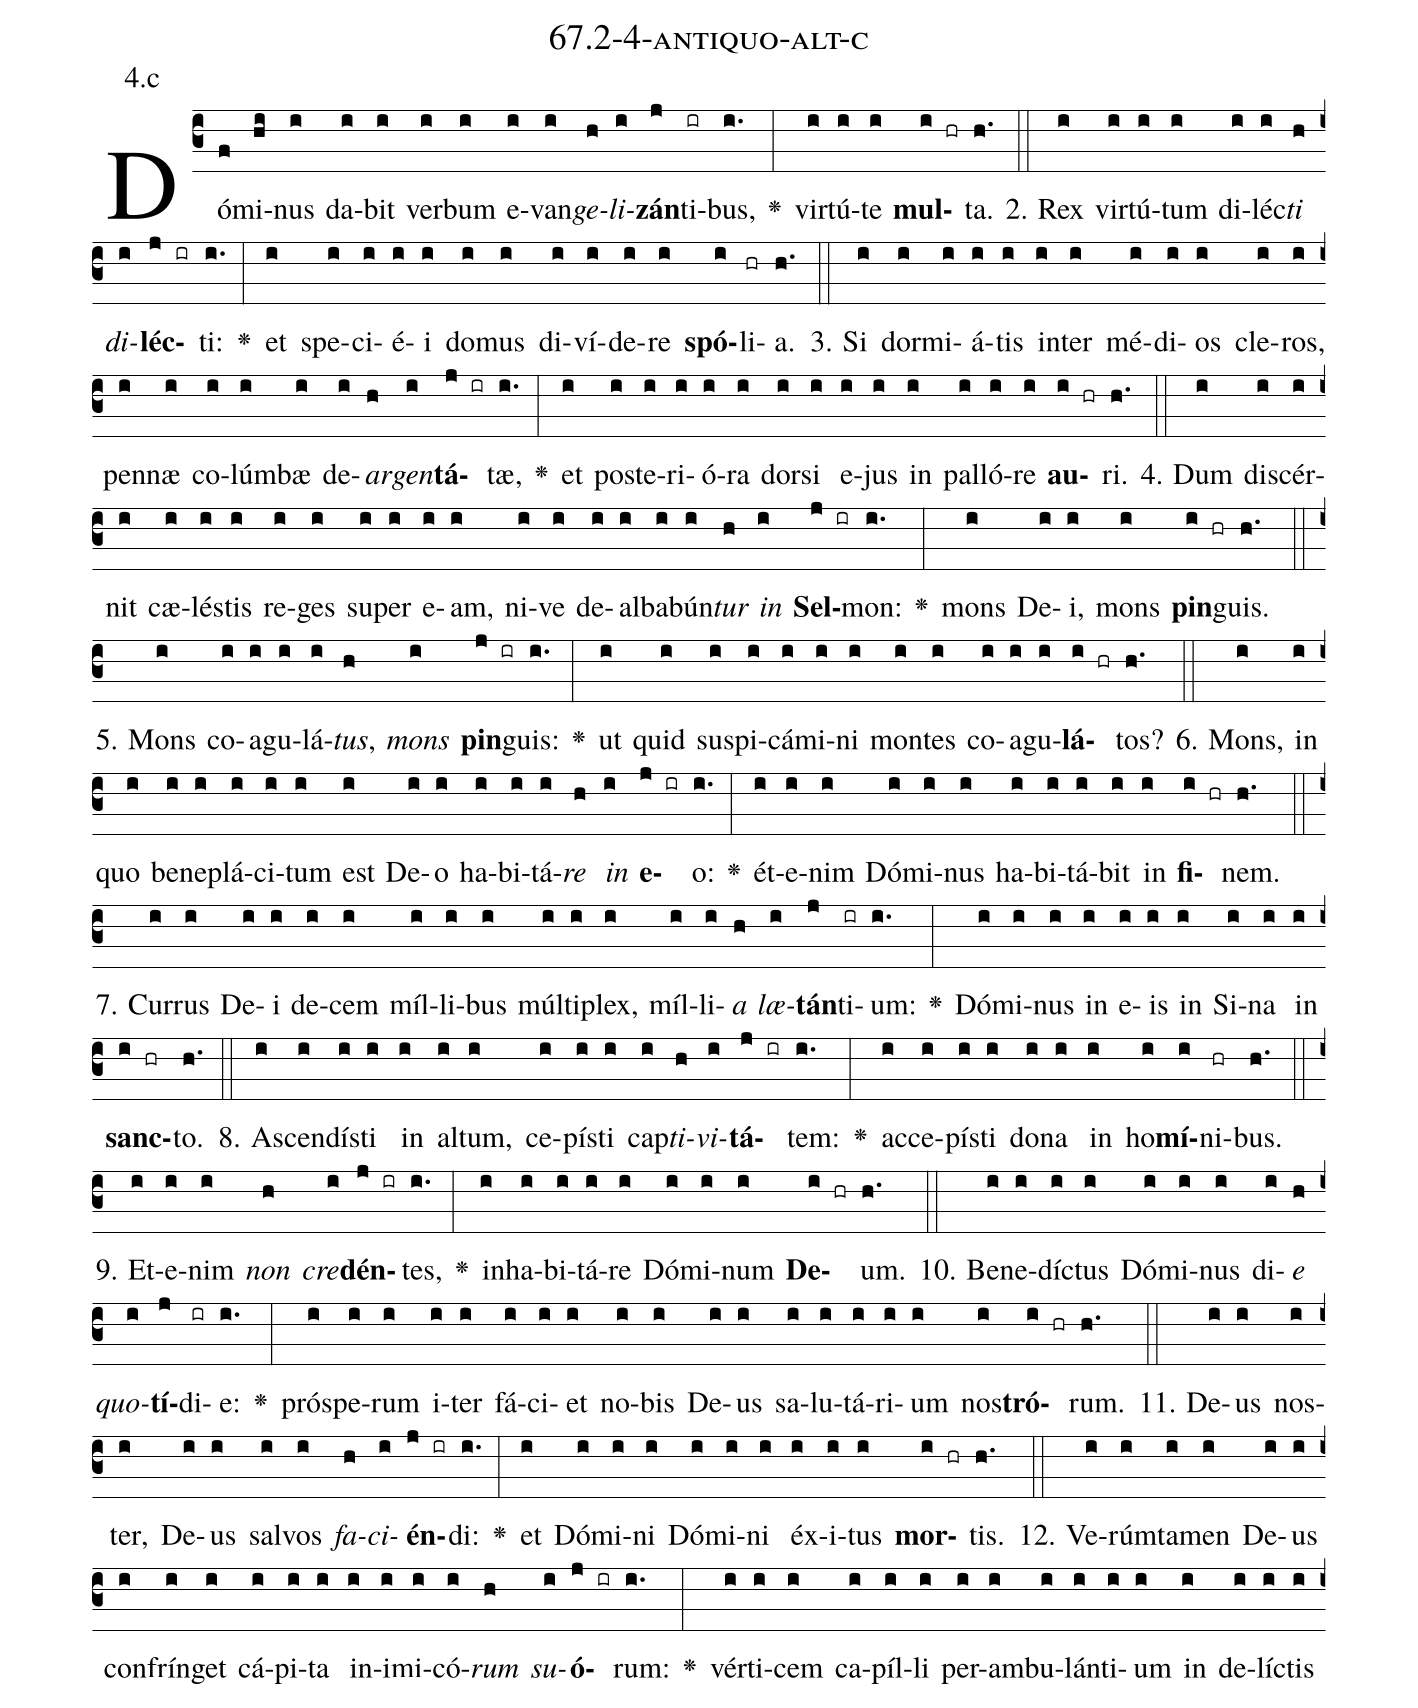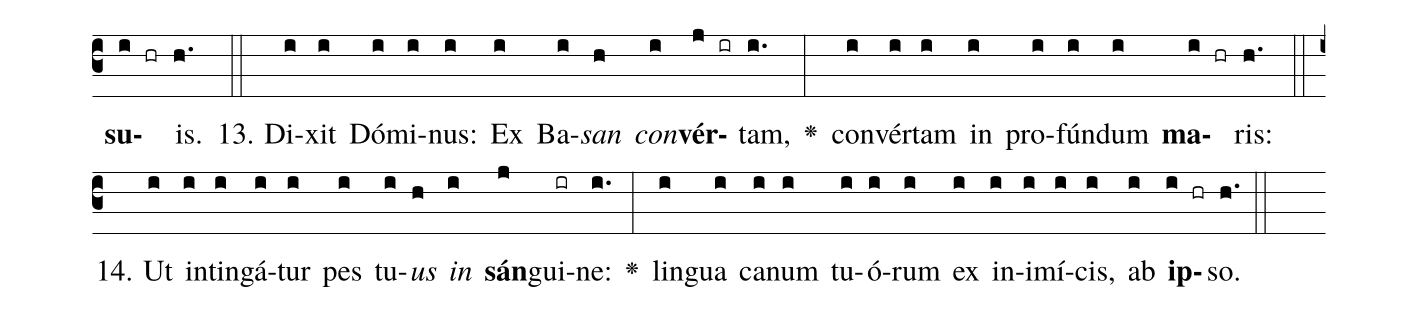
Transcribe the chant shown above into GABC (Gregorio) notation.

name: 67.2-4-antiquo-alt-c;
annotation: 4.c;
%%
(c3)Dó(f)mi(hi)nus(i) da(i)bit(i) ver(i)bum(i) e(i)van(i)<i>ge</i>(h)<i>li</i>(i)<b>zán</b>(j)ti(ir)bus,(i.) <v>\greheightstar</v>(:) vir(i)tú(i)te(i) <b>mul</b>(i hr)ta.(h.) (::)
2. Rex(i) vir(i)tú(i)tum(i) di(i)léc(i)<i>ti</i>(h) <i>di</i>(i)<b>léc</b>(j ir)ti:(i.) <v>\greheightstar</v>(:) et(i) spe(i)ci(i)é(i)i(i) do(i)mus(i) di(i)ví(i)de(i)re(i) <b>spó</b>(i)li(hr)a.(h.) (::)
3. Si(i) dor(i)mi(i)á(i)tis(i) in(i)ter(i) mé(i)di(i)os(i) cle(i)ros,(i) pen(i)næ(i) co(i)lúm(i)bæ(i) de(i)<i>ar</i>(h)<i>gen</i>(i)<b>tá</b>(j ir)tæ,(i.) <v>\greheightstar</v>(:) et(i) post(i)e(i)ri(i)ó(i)ra(i) dor(i)si(i) e(i)jus(i) in(i) pal(i)ló(i)re(i) <b>au</b>(i hr)ri.(h.) (::)
4. Dum(i) di(i)scér(i)nit(i) cæ(i)lés(i)tis(i) re(i)ges(i) su(i)per(i) e(i)am,(i) ni(i)ve(i) de(i)al(i)ba(i)bún(i)<i>tur</i>(h) <i>in</i>(i) <b>Sel</b>(j ir)mon:(i.) <v>\greheightstar</v>(:) mons(i) De(i)i,(i) mons(i) <b>pin</b>(i hr)guis.(h.) (::)
5. Mons(i) co(i)a(i)gu(i)lá(i)<i>tus</i>,(h) <i>mons</i>(i) <b>pin</b>(j ir)guis:(i.) <v>\greheightstar</v>(:) ut(i) quid(i) su(i)spi(i)cá(i)mi(i)ni(i) mon(i)tes(i) co(i)a(i)gu(i)<b>lá</b>(i hr)tos?(h.) (::)
6. Mons,(i) in(i) quo(i) be(i)ne(i)plá(i)ci(i)tum(i) est(i) De(i)o(i) ha(i)bi(i)tá(i)<i>re</i>(h) <i>in</i>(i) <b>e</b>(j ir)o:(i.) <v>\greheightstar</v>(:) ét(i)e(i)nim(i) Dó(i)mi(i)nus(i) ha(i)bi(i)tá(i)bit(i) in(i) <b>fi</b>(i hr)nem.(h.) (::)
7. Cur(i)rus(i) De(i)i(i) de(i)cem(i) míl(i)li(i)bus(i) múl(i)ti(i)plex,(i) míl(i)li(i)<i>a</i>(h) <i>læ</i>(i)<b>tán</b>(j)ti(ir)um:(i.) <v>\greheightstar</v>(:) Dó(i)mi(i)nus(i) in(i) e(i)is(i) in(i) Si(i)na(i) in(i) <b>sanc</b>(i hr)to.(h.) (::)
8. A(i)scen(i)dís(i)ti(i) in(i) al(i)tum,(i) ce(i)pís(i)ti(i) cap(i)<i>ti</i>(h)<i>vi</i>(i)<b>tá</b>(j ir)tem:(i.) <v>\greheightstar</v>(:) ac(i)ce(i)pís(i)ti(i) do(i)na(i) in(i) ho(i)<b>mí</b>(i)ni(hr)bus.(h.) (::)
9. Et(i)e(i)nim(i) <i>non</i>(h) <i>cre</i>(i)<b>dén</b>(j ir)tes,(i.) <v>\greheightstar</v>(:) in(i)ha(i)bi(i)tá(i)re(i) Dó(i)mi(i)num(i) <b>De</b>(i hr)um.(h.) (::)
10. Be(i)ne(i)díc(i)tus(i) Dó(i)mi(i)nus(i) di(i)<i>e</i>(h) <i>quo</i>(i)<b>tí</b>(j)di(ir)e:(i.) <v>\greheightstar</v>(:) pró(i)spe(i)rum(i) i(i)ter(i) fá(i)ci(i)et(i) no(i)bis(i) De(i)us(i) sa(i)lu(i)tá(i)ri(i)um(i) nos(i)<b>tró</b>(i hr)rum.(h.) (::)
11. De(i)us(i) nos(i)ter,(i) De(i)us(i) sal(i)vos(i) <i>fa</i>(h)<i>ci</i>(i)<b>én</b>(j ir)di:(i.) <v>\greheightstar</v>(:) et(i) Dó(i)mi(i)ni(i) Dó(i)mi(i)ni(i) éx(i)i(i)tus(i) <b>mor</b>(i hr)tis.(h.) (::)
12. Ve(i)rúm(i)ta(i)men(i) De(i)us(i) con(i)frín(i)get(i) cá(i)pi(i)ta(i) in(i)i(i)mi(i)có(i)<i>rum</i>(h) <i>su</i>(i)<b>ó</b>(j ir)rum:(i.) <v>\greheightstar</v>(:) vér(i)ti(i)cem(i) ca(i)píl(i)li(i) per(i)am(i)bu(i)lán(i)ti(i)um(i) in(i) de(i)líc(i)tis(i) <b>su</b>(i hr)is.(h.) (::)
13. Di(i)xit(i) Dó(i)mi(i)nus:(i) Ex(i) Ba(i)<i>san</i>(h) <i>con</i>(i)<b>vér</b>(j ir)tam,(i.) <v>\greheightstar</v>(:) con(i)vér(i)tam(i) in(i) pro(i)fún(i)dum(i) <b>ma</b>(i hr)ris:(h.) (::)
14. Ut(i) in(i)tin(i)gá(i)tur(i) pes(i) tu(i)<i>us</i>(h) <i>in</i>(i) <b>sán</b>(j)gui(ir)ne:(i.) <v>\greheightstar</v>(:) lin(i)gua(i) ca(i)num(i) tu(i)ó(i)rum(i) ex(i) in(i)i(i)mí(i)cis,(i) ab(i) <b>ip</b>(i hr)so.(h.) (::)
